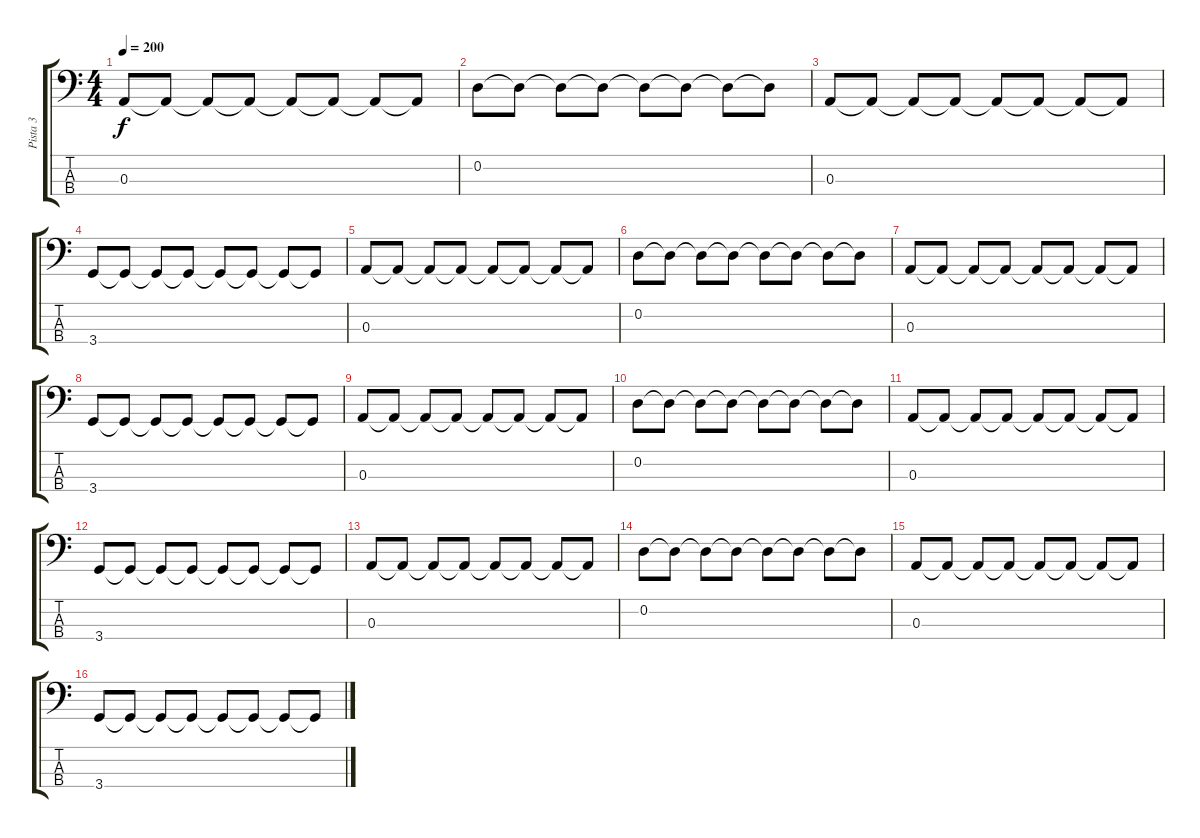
\track ("Pista 3" "Pista 3") {instrument electricbassfinger}
\staff {score tabs}
\tuning (G2 D2 A1 E1) {hide}
\ts (4 4)
\tempo 200
\clef f4
\ks c
0.3.8{dy f} 0.3{t}.8 0.3{t}.8 0.3{t}.8 0.3{t}.8 0.3{t}.8 0.3{t}.8 0.3{t}.8 |
0.2.8 0.2{t}.8 0.2{t}.8 0.2{t}.8 0.2{t}.8 0.2{t}.8 0.2{t}.8 0.2{t}.8 |
0.3.8 0.3{t}.8 0.3{t}.8 0.3{t}.8 0.3{t}.8 0.3{t}.8 0.3{t}.8 0.3{t}.8 |
3.4.8 3.4{t}.8 3.4{t}.8 3.4{t}.8 3.4{t}.8 3.4{t}.8 3.4{t}.8 3.4{t}.8 |
0.3.8 0.3{t}.8 0.3{t}.8 0.3{t}.8 0.3{t}.8 0.3{t}.8 0.3{t}.8 0.3{t}.8 |
0.2.8 0.2{t}.8 0.2{t}.8 0.2{t}.8 0.2{t}.8 0.2{t}.8 0.2{t}.8 0.2{t}.8 |
0.3.8 0.3{t}.8 0.3{t}.8 0.3{t}.8 0.3{t}.8 0.3{t}.8 0.3{t}.8 0.3{t}.8 |
3.4.8 3.4{t}.8 3.4{t}.8 3.4{t}.8 3.4{t}.8 3.4{t}.8 3.4{t}.8 3.4{t}.8 |
0.3.8 0.3{t}.8 0.3{t}.8 0.3{t}.8 0.3{t}.8 0.3{t}.8 0.3{t}.8 0.3{t}.8 |
0.2.8 0.2{t}.8 0.2{t}.8 0.2{t}.8 0.2{t}.8 0.2{t}.8 0.2{t}.8 0.2{t}.8 |
0.3.8 0.3{t}.8 0.3{t}.8 0.3{t}.8 0.3{t}.8 0.3{t}.8 0.3{t}.8 0.3{t}.8 |
3.4.8 3.4{t}.8 3.4{t}.8 3.4{t}.8 3.4{t}.8 3.4{t}.8 3.4{t}.8 3.4{t}.8 |
0.3.8 0.3{t}.8 0.3{t}.8 0.3{t}.8 0.3{t}.8 0.3{t}.8 0.3{t}.8 0.3{t}.8 |
0.2.8 0.2{t}.8 0.2{t}.8 0.2{t}.8 0.2{t}.8 0.2{t}.8 0.2{t}.8 0.2{t}.8 |
0.3.8 0.3{t}.8 0.3{t}.8 0.3{t}.8 0.3{t}.8 0.3{t}.8 0.3{t}.8 0.3{t}.8 |
3.4.8 3.4{t}.8 3.4{t}.8 3.4{t}.8 3.4{t}.8 3.4{t}.8 3.4{t}.8 3.4{t}.8
